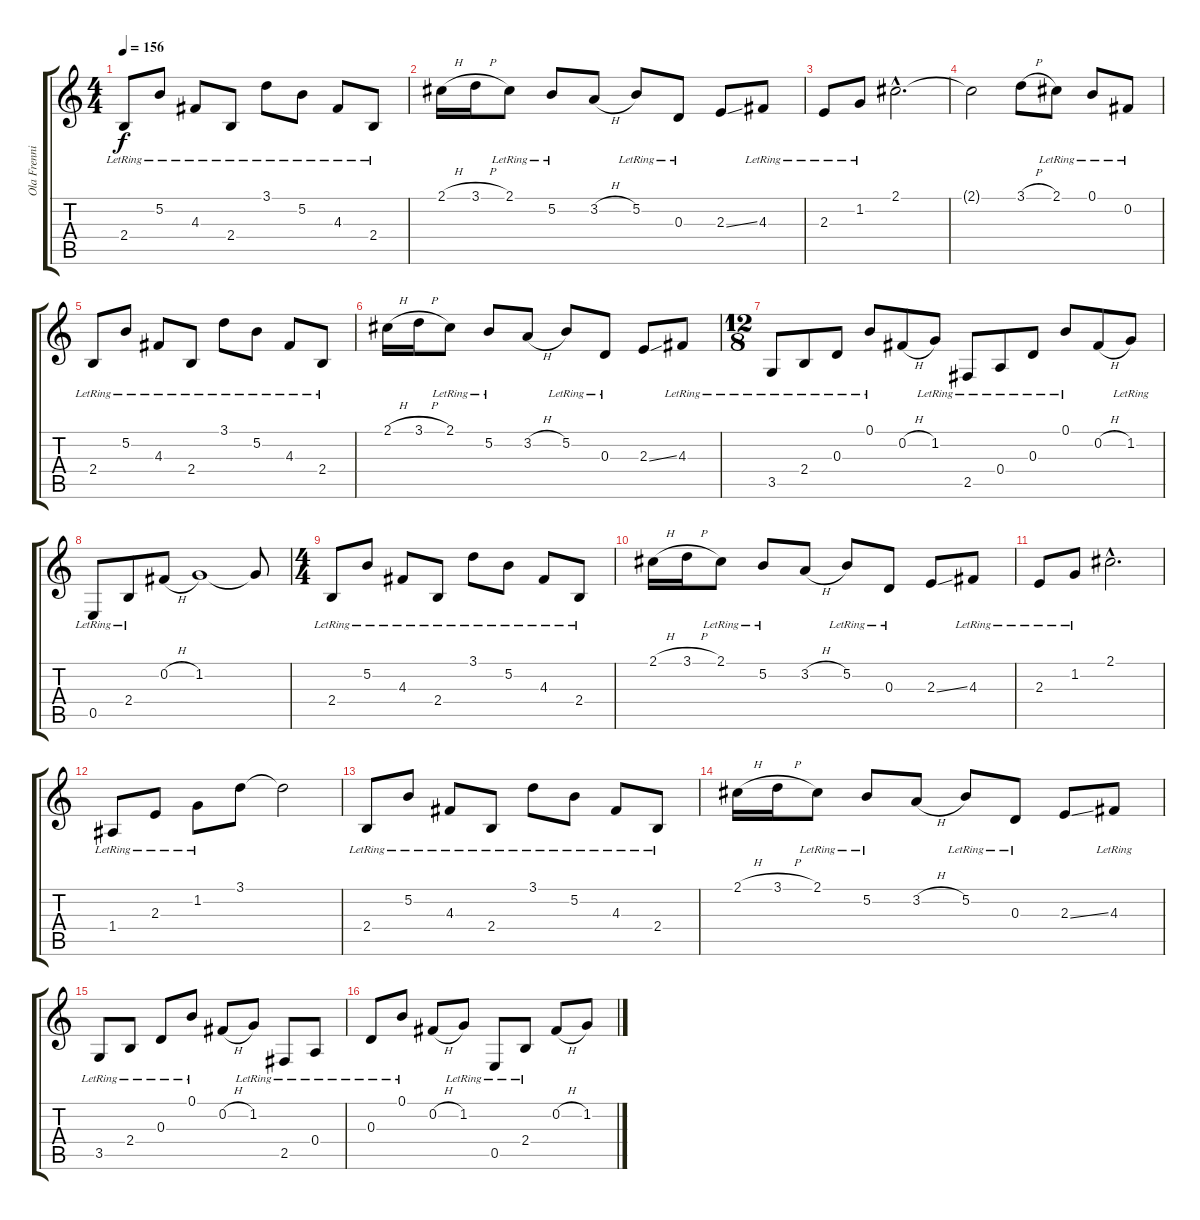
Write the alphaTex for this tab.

\track ("Ola Frenning" "Ola Frenni") {instrument distortionguitar}
\staff {score tabs}
\tuning (B3 Gb3 D3 A2 E2 B1) {hide}
\ts (4 4)
\tempo 156
\clef g2
\ks c
2.4{lr}.8{dy f instrument acousticguitarsteel} 5.2{lr}.8 4.3{lr}.8 2.4{lr}.8 3.1{lr}.8 5.2{lr}.8 4.3{lr}.8 2.4{lr}.8 |
2.1{h}.16 3.1{h}.16 2.1{lr}.8 5.2{lr}.8 3.2{h}.8 5.2{lr}.8 0.3{lr}.8 2.3{ss}.8 4.3{lr}.8 |
2.3{lr}.8 1.2{lr}.8 2.1{hac}.2{d} |
2.1{t}.2 3.1{h}.8 2.1{lr}.8 0.1{lr}.8 0.2{lr}.8 |
2.4{lr}.8 5.2{lr}.8 4.3{lr}.8 2.4{lr}.8 3.1{lr}.8 5.2{lr}.8 4.3{lr}.8 2.4{lr}.8 |
2.1{h}.16 3.1{h}.16 2.1{lr}.8 5.2{lr}.8 3.2{h}.8 5.2{lr}.8 0.3{lr}.8 2.3{ss}.8 4.3{lr}.8 |
\ts (12 8)
3.5{lr}.8 2.4{lr}.8 0.3{lr}.8 0.1{lr}.8 0.2{h}.8 1.2{lr}.8 2.5{lr}.8 0.4{lr}.8 0.3{lr}.8 0.1{lr}.8 0.2{h}.8 1.2{lr}.8 |
0.5{lr}.8 2.4{lr}.8 0.2{h}.8 1.2.1 1.2{t}.8 |
\ts (4 4)
2.4{lr}.8 5.2{lr}.8 4.3{lr}.8 2.4{lr}.8 3.1{lr}.8 5.2{lr}.8 4.3{lr}.8 2.4{lr}.8 |
2.1{h}.16 3.1{h}.16 2.1{lr}.8 5.2{lr}.8 3.2{h}.8 5.2{lr}.8 0.3{lr}.8 2.3{ss}.8 4.3{lr}.8 |
2.3{lr}.8 1.2{lr}.8 2.1{hac}.2{d} |
1.4{lr}.8 2.3{lr}.8 1.2{lr}.8 3.1.8 3.1{t}.2 |
2.4{lr}.8 5.2{lr}.8 4.3{lr}.8 2.4{lr}.8 3.1{lr}.8 5.2{lr}.8 4.3{lr}.8 2.4{lr}.8 |
2.1{h}.16 3.1{h}.16 2.1{lr}.8 5.2{lr}.8 3.2{h}.8 5.2{lr}.8 0.3{lr}.8 2.3{ss}.8 4.3{lr}.8 |
3.5{lr}.8 2.4{lr}.8 0.3{lr}.8 0.1{lr}.8 0.2{h}.8 1.2{lr}.8 2.5{lr}.8 0.4{lr}.8 |
0.3{lr}.8 0.1{lr}.8 0.2{h}.8 1.2{lr}.8 0.5{lr}.8 2.4{lr}.8 0.2{h}.8 1.2.8
